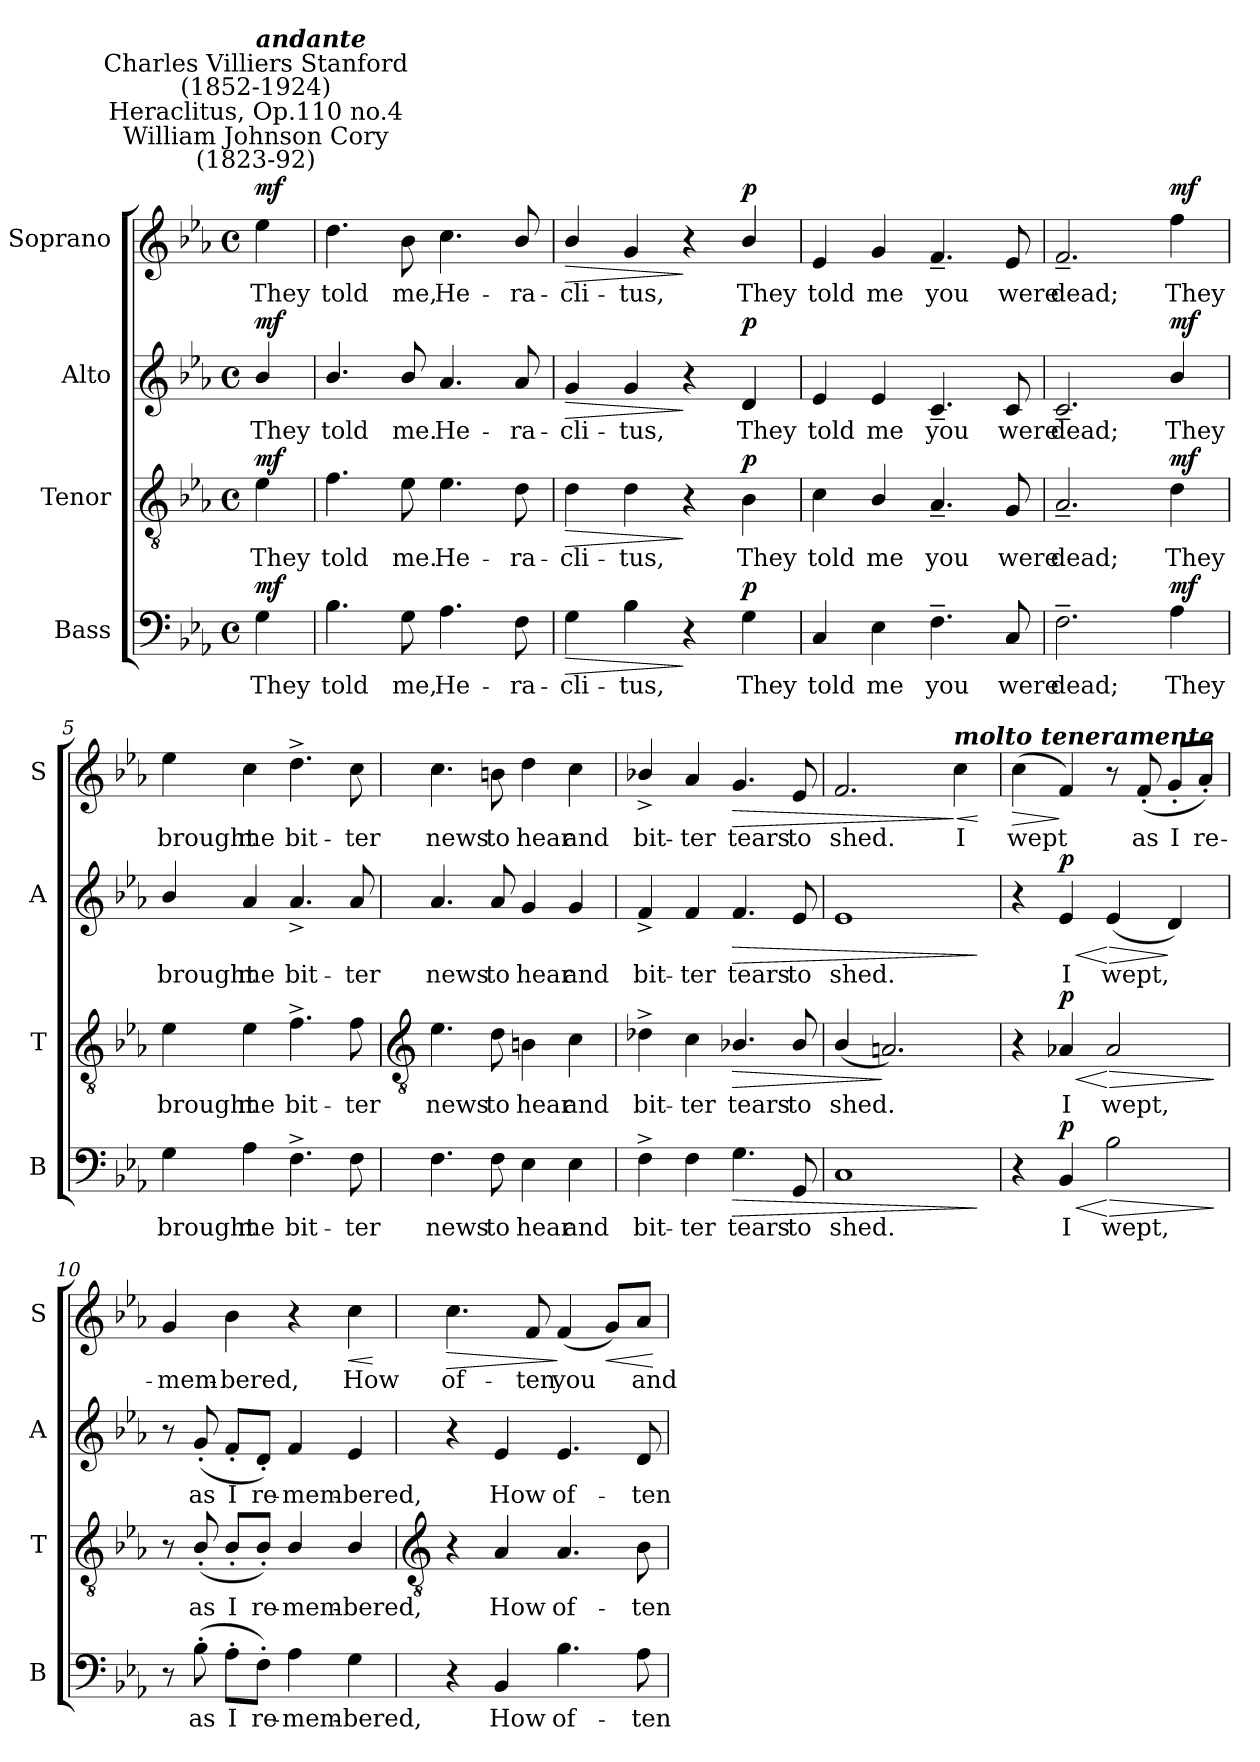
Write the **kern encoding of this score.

**kern	**text	**dynam	**kern	**text	**dynam	**kern	**text	**dynam	**kern	**text	**dynam
*part4	*part4	*part4	*part3	*part3	*part3	*part2	*part2	*part2	*part1	*part1	*part1
*staff4	*staff4	*staff4	*staff3	*staff3	*staff3	*staff2	*staff2	*staff2	*staff1	*staff1	*staff1
*I"Bass	*	*	*I"Tenor	*	*	*I"Alto	*	*	*I"Soprano	*	*
*I'B	*	*	*I'T	*	*	*I'A	*	*	*I'S	*	*
*clefF4	*	*	*clefGv2	*	*	*clefG2	*	*	*clefG2	*	*
*k[b-e-a-]	*	*	*k[b-e-a-]	*	*	*k[b-e-a-]	*	*	*k[b-e-a-]	*	*
*E-:	*	*	*E-:	*	*	*E-:	*	*	*E-:	*	*
*M4/4	*	*	*M4/4	*	*	*M4/4	*	*	*M4/4	*	*
*met(c)	*	*	*met(c)	*	*	*met(c)	*	*	*met(c)	*	*
=	=	=	=	=	=	=	=	=	=	=	=
!	!	!	!	!	!	!	!	!	!LO:TX:a:cj:t=William Johnson Cory\n(1823-92)	!	!
!	!	!	!	!	!	!	!	!	!LO:TX:a:cj:t=Heraclitus, Op.110 no.4	!	!
!	!	!	!	!	!	!	!	!	!LO:TX:a:cj:t=Charles Villiers Stanford\n(1852-1924)	!	!
!	!	!	!	!	!	!	!	!	!LO:TX:a:Bi:t=andante	!	!
!	!LO:LY:b	!LO:DY:b	!	!LO:LY:b	!LO:DY:b	!	!LO:LY:b	!LO:DY:b	!	!LO:LY:b	!LO:DY:b
4G	They	mf	4e-	They	mf	4b-/	They	mf	4ee-	They	mf
=1	=1	=1	=1	=1	=1	=1	=1	=1	=1	=1	=1
!	!LO:LY:b	!	!	!LO:LY:b	!	!	!LO:LY:b	!	!	!LO:LY:b	!
4.B-	told	.	4.f	told	.	4.b-/	told	.	4.dd	told	.
!	!LO:LY:b	!	!	!LO:LY:b	!	!	!LO:LY:b	!	!	!LO:LY:b	!
8G	me,	.	8e-	me.	.	8b-/	me.	.	8b-	me,	.
!	!LO:LY:b	!	!	!LO:LY:b	!	!	!LO:LY:b	!	!	!LO:LY:b	!
4.A-	He-	.	4.e-	He-	.	4.a-	He-	.	4.cc	He-	.
!	!LO:LY:b	!	!	!LO:LY:b	!	!	!LO:LY:b	!	!	!LO:LY:b	!
8F	-ra-	.	8d	-ra-	.	8a-	-ra-	.	8b-/	-ra-	.
=2	=2	=2	=2	=2	=2	=2	=2	=2	=2	=2	=2
!	!LO:LY:b	!LO:HP:b	!	!LO:LY:b	!LO:HP:b	!	!LO:LY:b	!LO:HP:b	!	!LO:LY:b	!LO:HP:b
4G	-cli-	>	4d	-cli-	>	4g	-cli-	>	4b-/	-cli-	>
!	!LO:LY:b	!	!	!LO:LY:b	!	!	!LO:LY:b	!	!	!LO:LY:b	!
4B-	-tus,	.	4d	-tus,	.	4g	-tus,	.	4g	-tus,	.
4r	.	]	4r	.	]	4r	.	]	4r	.	]
!	!LO:LY:b	!LO:DY:b	!	!LO:LY:b	!LO:DY:b	!	!LO:LY:b	!LO:DY:b	!	!LO:LY:b	!LO:DY:b
4G	They	p	4B-	They	p	4d	They	p	4b-/	They	p
=3	=3	=3	=3	=3	=3	=3	=3	=3	=3	=3	=3
!	!LO:LY:b	!	!	!LO:LY:b	!	!	!LO:LY:b	!	!	!LO:LY:b	!
4C	told	.	4c	told	.	4e-	told	.	4e-	told	.
!	!LO:LY:b	!	!	!LO:LY:b	!	!	!LO:LY:b	!	!	!LO:LY:b	!
4E-	me	.	4B-/	me	.	4e-	me	.	4g	me	.
!	!LO:LY:b	!	!	!LO:LY:b	!	!	!LO:LY:b	!	!	!LO:LY:b	!
4.F~	you	.	4.A-~	you	.	4.c~	you	.	4.f~	you	.
!	!LO:LY:b	!	!	!LO:LY:b	!	!	!LO:LY:b	!	!	!LO:LY:b	!
8C	were	.	8G	were	.	8c	were	.	8e-	were	.
=4	=4	=4	=4	=4	=4	=4	=4	=4	=4	=4	=4
!	!LO:LY:b	!	!	!LO:LY:b	!	!	!LO:LY:b	!	!	!LO:LY:b	!
2.F~	dead;	.	2.A-~	dead;	.	2.c~	dead;	.	2.f~	dead;	.
!	!LO:LY:b	!LO:DY:b	!	!LO:LY:b	!LO:DY:b	!	!LO:LY:b	!LO:DY:b	!	!LO:LY:b	!LO:DY:b
4A-	They	mf	4d	They	mf	4b-/	They	mf	4ff	They	mf
=5	=5	=5	=5	=5	=5	=5	=5	=5	=5	=5	=5
!	!LO:LY:b	!	!	!LO:LY:b	!	!	!LO:LY:b	!	!	!LO:LY:b	!
4G	brought	.	4e-	brought	.	4b-/	brought	.	4ee-	brought	.
!	!LO:LY:b	!	!	!LO:LY:b	!	!	!LO:LY:b	!	!	!LO:LY:b	!
4A-	me	.	4e-	me	.	4a-	me	.	4cc	me	.
!	!LO:LY:b	!	!	!LO:LY:b	!	!	!LO:LY:b	!	!	!LO:LY:b	!
4.F^	bit-	.	4.f^	bit-	.	4.a-^	bit-	.	4.dd^	bit-	.
!	!LO:LY:b	!	!	!LO:LY:b	!	!	!LO:LY:b	!	!	!LO:LY:b	!
8F	-ter	.	8f	-ter	.	8a-	-ter	.	8cc	-ter	.
!!LO:LB:g=z
=6	=6	=6	=6	=6	=6	=6	=6	=6	=6	=6	=6
*	*	*	*clefGv2	*	*	*	*	*	*	*	*
!	!LO:LY:b	!	!	!LO:LY:b	!	!	!LO:LY:b	!	!	!LO:LY:b	!
4.F	news	.	4.e-	news	.	4.a-	news	.	4.cc	news	.
!	!LO:LY:b	!	!	!LO:LY:b	!	!	!LO:LY:b	!	!	!LO:LY:b	!
8F	to	.	8d	to	.	8a-	to	.	8bn	to	.
!	!LO:LY:b	!	!	!LO:LY:b	!	!	!LO:LY:b	!	!	!LO:LY:b	!
4E-	hear	.	4Bn	hear	.	4g	hear	.	4dd	hear	.
!	!LO:LY:b	!	!	!LO:LY:b	!	!	!LO:LY:b	!	!	!LO:LY:b	!
4E-	and	.	4c	and	.	4g	and	.	4cc	and	.
=7	=7	=7	=7	=7	=7	=7	=7	=7	=7	=7	=7
!	!LO:LY:b	!	!	!LO:LY:b	!	!	!LO:LY:b	!	!	!LO:LY:b	!
4F^	bit-	.	4d-X^	bit-	.	4f^	bit-	.	4b-X^/	bit-	.
!	!LO:LY:b	!	!	!LO:LY:b	!	!	!LO:LY:b	!	!	!LO:LY:b	!
4F	-ter	.	4c	-ter	.	4f	-ter	.	4a-	-ter	.
!	!LO:LY:b	!LO:HP:b	!	!LO:LY:b	!LO:HP:b	!	!LO:LY:b	!LO:HP:b	!	!LO:LY:b	!LO:HP:b
4.G	tears	>	4.B-X/	tears	>	4.f	tears	>	4.g	tears	>
!	!LO:LY:b	!	!	!LO:LY:b	!	!	!LO:LY:b	!	!	!LO:LY:b	!
8GG	to	.	8B-/	to	.	8e-	to	.	8e-	to	.
=8	=8	=8	=8	=8	=8	=8	=8	=8	=8	=8	=8
!	!LO:LY:b	!	!	!LO:LY:b	!	!	!LO:LY:b	!	!	!LO:LY:b	!
1C	shed.	.	(<4B-/	shed.	.	1e-	shed.	.	2.f	shed.	.
.	.	.	2.An)	.	]	.	.	.	.	.	.
!	!	!	!	!	!	!	!	!	!LO:TX:a:Bi:t=molto teneramente	!	!
!	!	!	!	!	!	!	!	!	!	!LO:LY:b	!LO:HP:n=1:b
.	.	.	.	.	.	.	.	.	4cc	I	] <
.	.	]	.	.	.	.	.	]	.	.	[
=9	=9	=9	=9	=9	=9	=9	=9	=9	=9	=9	=9
!	!	!	!	!	!	!	!	!	!	!LO:LY:b	!LO:HP:b
4r	.	.	4r	.	.	4r	.	.	(<4cc	wept	>
!	!LO:LY:b	!LO:HP:b	!	!LO:LY:b	!LO:HP:b	!	!LO:LY:b	!LO:HP:b	!	!	!
!	!	!LO:DY:n=1:b	!	!	!LO:DY:n=1:b	!	!	!LO:DY:n=1:b	!	!	!
4BB-	I	< p	4A-X	I	< p	4e-	I	< p	4f)	.	]
!	!LO:LY:b	!LO:HP:n=1:b	!	!LO:LY:b	!LO:HP:n=1:b	!	!LO:LY:b	!LO:HP:n=1:b	!	!	!
2B-	wept,	[ >	2A-	wept,	[ >	(<4e-	wept,	[ >	8r	.	.
!	!	!	!	!	!	!	!	!	!	!LO:LY:b	!
.	.	.	.	.	.	.	.	.	(<8f'	as	.
!	!	!	!	!	!	!	!	!	!	!LO:LY:b	!
.	.	.	.	.	.	4d)	.	]	8g'/L	I	.
!	!	!	!	!	!	!	!	!	!	!LO:LY:b	!
.	.	.	.	.	.	.	.	.	8a-'/J)	re-	.
.	.	]	.	.	]	.	.	.	.	.	.
=10	=10	=10	=10	=10	=10	=10	=10	=10	=10	=10	=10
!	!	!	!	!	!	!	!	!	!	!LO:LY:b	!
8r	.	.	8r	.	.	8r	.	.	4g	-mem-	.
!	!LO:LY:b	!	!	!LO:LY:b	!	!	!LO:LY:b	!	!	!	!
(>8B-'	as	.	(<8B-'/	as	.	(<8g'	as	.	.	.	.
!	!LO:LY:b	!	!	!LO:LY:b	!	!	!LO:LY:b	!	!	!LO:LY:b	!
8A-'\L	I	.	8B-'/L	I	.	8f'/L	I	.	4b-	-bered,	.
!	!LO:LY:b	!	!	!LO:LY:b	!	!	!LO:LY:b	!	!	!	!
8F'\J)	re-	.	8B-'/J)	re-	.	8d'/J)	re-	.	.	.	.
!	!LO:LY:b	!	!	!LO:LY:b	!	!	!LO:LY:b	!	!	!	!
4A-	-mem-	.	4B-/	-mem-	.	4f	-mem-	.	4r	.	.
!	!LO:LY:b	!	!	!LO:LY:b	!	!	!LO:LY:b	!	!	!LO:LY:b	!LO:HP:b
4G	-bered,	.	4B-/	-bered,	.	4e-	-bered,	.	4cc	How	<
.	.	.	.	.	.	.	.	.	.	.	[
!!LO:LB:g=z
=11	=11	=11	=11	=11	=11	=11	=11	=11	=11	=11	=11
*	*	*	*clefGv2	*	*	*	*	*	*	*	*
!	!	!	!	!	!	!	!	!	!	!LO:LY:b	!LO:HP:b
4r	.	.	4r	.	.	4r	.	.	4.cc	of-	>
!	!LO:LY:b	!	!	!LO:LY:b	!	!	!LO:LY:b	!	!	!	!
4BB-	How	.	4A-	How	.	4e-	How	.	.	.	.
!	!	!	!	!	!	!	!	!	!	!LO:LY:b	!
.	.	.	.	.	.	.	.	.	8f	-ten	.
!	!LO:LY:b	!	!	!LO:LY:b	!	!	!LO:LY:b	!	!	!LO:LY:b	!
4.B-	of-	.	4.A-	of-	.	4.e-	of-	.	(<4f	you	]
!	!	!	!	!	!	!	!	!	!	!	!LO:HP:b
.	.	.	.	.	.	.	.	.	8g/L)	.	<
!	!LO:LY:b	!	!	!LO:LY:b	!	!	!LO:LY:b	!	!	!LO:LY:b	!
8A-	-ten	.	8B-	-ten	.	8d	-ten	.	8a-/J	and	.
.	.	.	.	.	.	.	.	.	.	.	[
=	=	=	=	=	=	=	=	=	=	=	=
*-	*-	*-	*-	*-	*-	*-	*-	*-	*-	*-	*-
